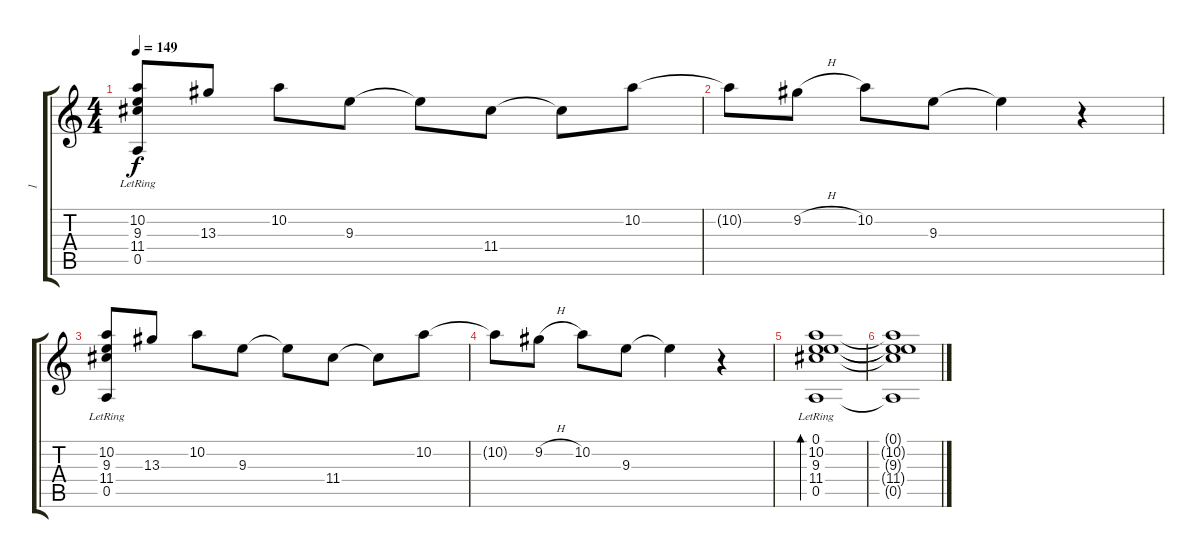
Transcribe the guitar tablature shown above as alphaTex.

\track ("1" "1") {instrument acousticguitarsteel}
\staff {score tabs}
\tuning (E4 B3 G3 D3 A2 E2) {hide}
\ts (4 4)
\tempo 149
\clef g2
\ks c
(10.2 9.3 11.4 0.5{lr}).8{dy f} 13.3.8 10.2.8 9.3.8 9.3{t}.8 11.4.8 11.4{t}.8 10.2.8 |
10.2{t}.8 9.2{h}.8 10.2.8 9.3.8 9.3{t}.4 r.4 |
(10.2 9.3 11.4 0.5{lr}).8 13.3.8 10.2.8 9.3.8 9.3{t}.8 11.4.8 11.4{t}.8 10.2.8 |
10.2{t}.8 9.2{h}.8 10.2.8 9.3.8 9.3{t}.4 r.4 |
(0.1 10.2 9.3 11.4 0.5{lr}).1{bd 480} |
(0.1{t} 10.2{t} 9.3{t} 11.4{t} 0.5{t}).1
